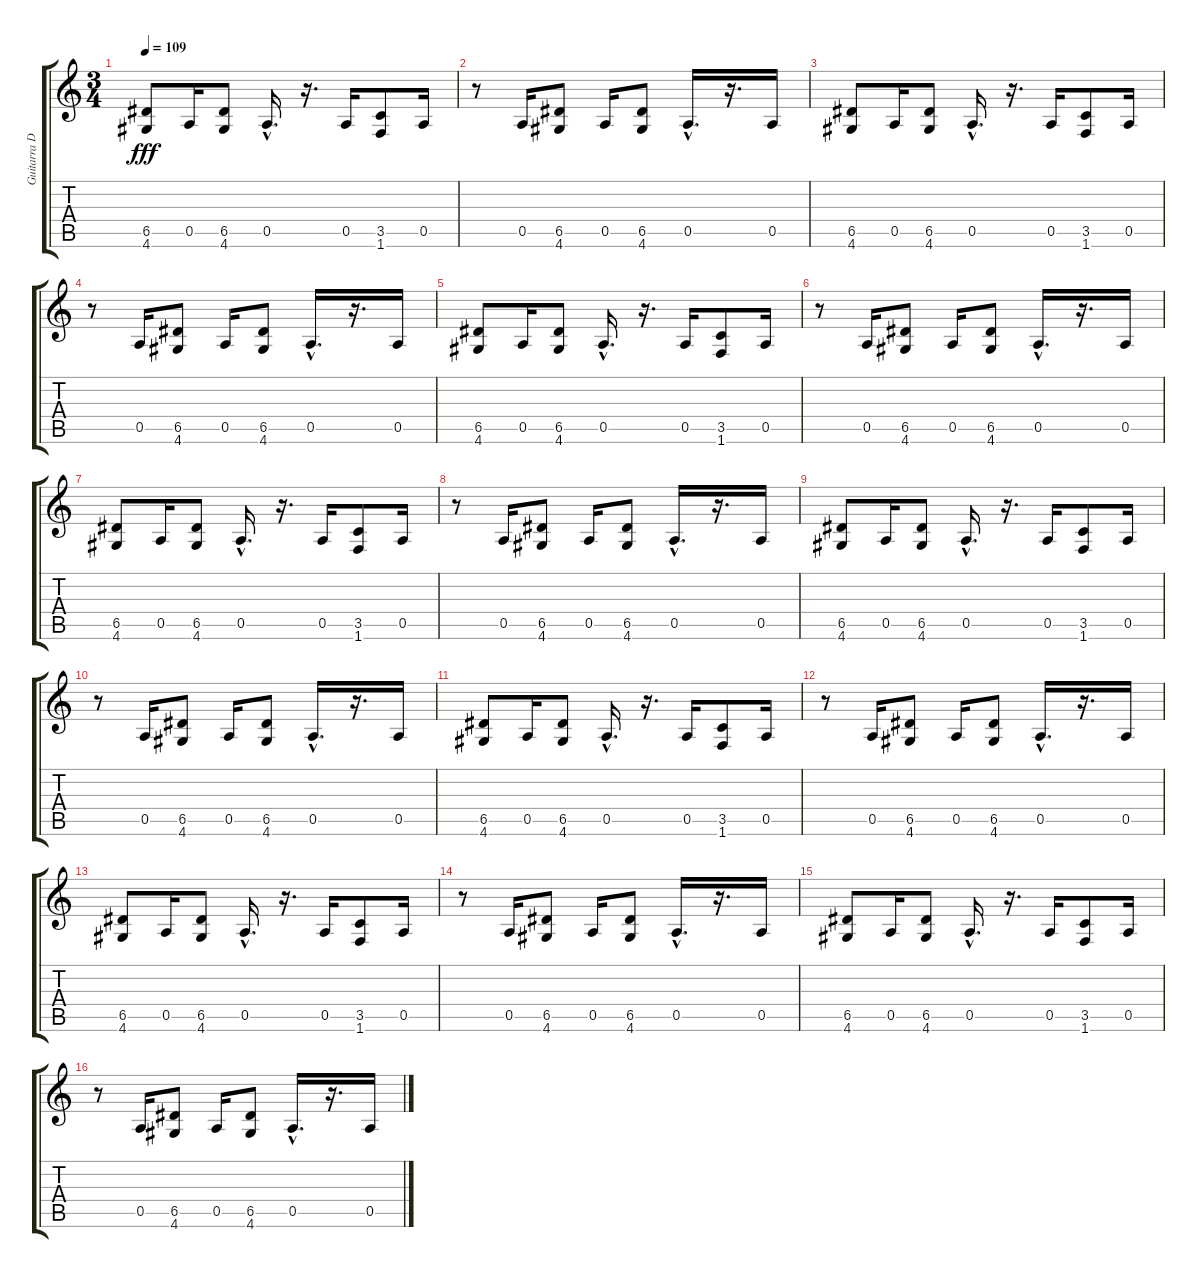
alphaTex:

\track ("Guitarra Dist. 1" "Guitarra D") {instrument distortionguitar}
\staff {score tabs}
\tuning (E4 B3 G3 D3 A2 E2) {hide}
\ts (3 4)
\tempo 109
\clef g2
\ks c
(6.5 4.6).8{dy fff} 0.5.16 (6.5 4.6).8 0.5{hac}.16{d} r.16{d} 0.5.16 (3.5 1.6).8 0.5.16 |
r.8 0.5.16 (6.5 4.6).8 0.5.16 (6.5 4.6).8 0.5{hac}.16{d} r.16{d} 0.5.16 |
(6.5 4.6).8 0.5.16 (6.5 4.6).8 0.5{hac}.16{d} r.16{d} 0.5.16 (3.5 1.6).8 0.5.16 |
r.8 0.5.16 (6.5 4.6).8 0.5.16 (6.5 4.6).8 0.5{hac}.16{d} r.16{d} 0.5.16 |
(6.5 4.6).8 0.5.16 (6.5 4.6).8 0.5{hac}.16{d} r.16{d} 0.5.16 (3.5 1.6).8 0.5.16 |
r.8 0.5.16 (6.5 4.6).8 0.5.16 (6.5 4.6).8 0.5{hac}.16{d} r.16{d} 0.5.16 |
(6.5 4.6).8 0.5.16 (6.5 4.6).8 0.5{hac}.16{d} r.16{d} 0.5.16 (3.5 1.6).8 0.5.16 |
r.8 0.5.16 (6.5 4.6).8 0.5.16 (6.5 4.6).8 0.5{hac}.16{d} r.16{d} 0.5.16 |
(6.5 4.6).8 0.5.16 (6.5 4.6).8 0.5{hac}.16{d} r.16{d} 0.5.16 (3.5 1.6).8 0.5.16 |
r.8 0.5.16 (6.5 4.6).8 0.5.16 (6.5 4.6).8 0.5{hac}.16{d} r.16{d} 0.5.16 |
(6.5 4.6).8 0.5.16 (6.5 4.6).8 0.5{hac}.16{d} r.16{d} 0.5.16 (3.5 1.6).8 0.5.16 |
r.8 0.5.16 (6.5 4.6).8 0.5.16 (6.5 4.6).8 0.5{hac}.16{d} r.16{d} 0.5.16 |
(6.5 4.6).8 0.5.16 (6.5 4.6).8 0.5{hac}.16{d} r.16{d} 0.5.16 (3.5 1.6).8 0.5.16 |
r.8 0.5.16 (6.5 4.6).8 0.5.16 (6.5 4.6).8 0.5{hac}.16{d} r.16{d} 0.5.16 |
(6.5 4.6).8 0.5.16 (6.5 4.6).8 0.5{hac}.16{d} r.16{d} 0.5.16 (3.5 1.6).8 0.5.16 |
r.8 0.5.16 (6.5 4.6).8 0.5.16 (6.5 4.6).8 0.5{hac}.16{d} r.16{d} 0.5.16
